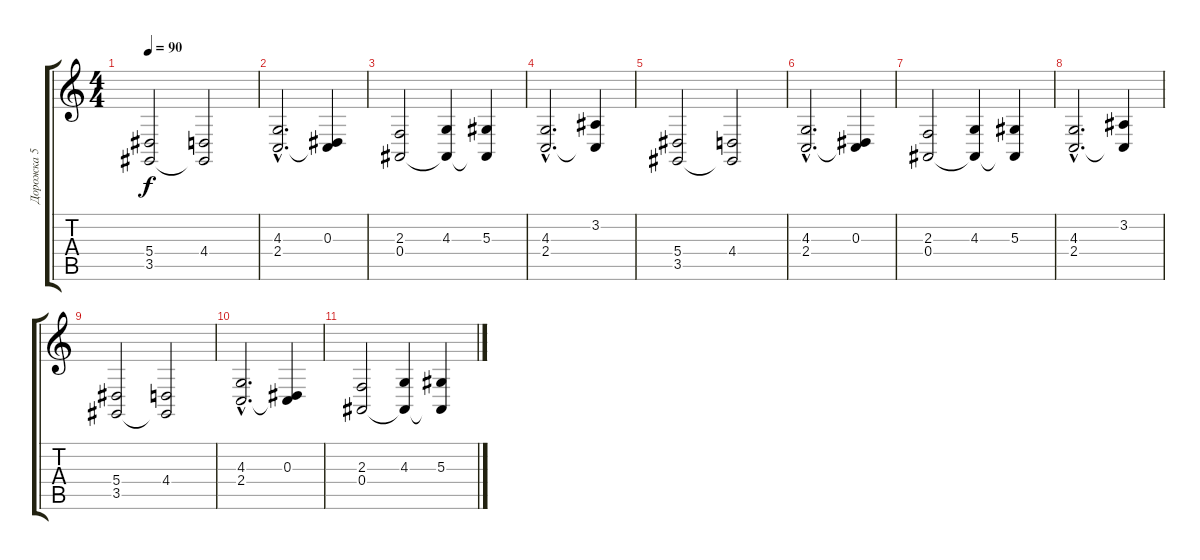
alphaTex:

\track ("Дорожка 5" "Дорожка 5") {instrument stringensemble1}
\staff {score tabs}
\tuning (C4 G3 Eb3 Bb2 F2 C2) {hide}
\ts (4 4)
\tempo 90
\clef g2
\ks c
(5.4 3.5).2{dy f} (4.4 3.5{t}).2 |
(4.3{hac} 2.4{hac}).2{d} (0.3 2.4{t}).4 |
(2.3 0.4).2 (4.3 0.4{t}).4 (5.3 0.4{t}).4 |
(4.3{hac} 2.4{hac}).2{d} (3.2 2.4{t}).4 |
(5.4 3.5).2 (4.4 3.5{t}).2 |
(4.3{hac} 2.4{hac}).2{d} (0.3 2.4{t}).4 |
(2.3 0.4).2 (4.3 0.4{t}).4 (5.3 0.4{t}).4 |
(4.3{hac} 2.4{hac}).2{d} (3.2 2.4{t}).4 |
(5.4 3.5).2 (4.4 3.5{t}).2 |
(4.3{hac} 2.4{hac}).2{d} (0.3 2.4{t}).4 |
(2.3 0.4).2 (4.3 0.4{t}).4 (5.3 0.4{t}).4
